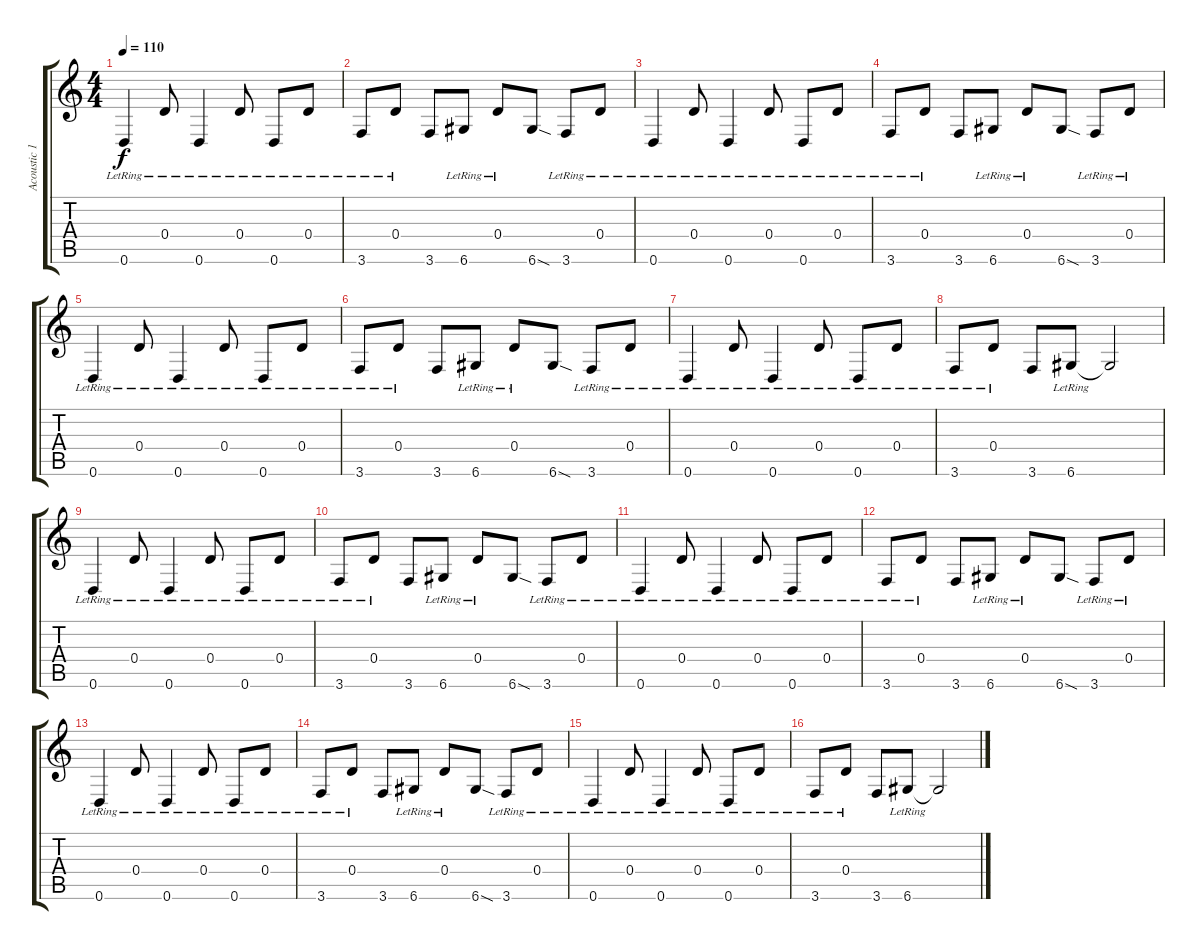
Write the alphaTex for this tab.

\track ("Acoustic 1" "Acoustic 1") {instrument acousticguitarsteel}
\staff {score tabs}
\tuning (E4 B3 G3 D3 A2 D2) {hide}
\ts (4 4)
\tempo 110
\clef g2
\ks c
0.6{lr}.4{dy f} 0.4{lr}.8 0.6{lr}.4 0.4{lr}.8 0.6{lr}.8 0.4{lr}.8 |
3.6{lr}.8 0.4{lr}.8 3.6.8 6.6{lr}.8 0.4{lr}.8 6.6{sod}.8 3.6{lr}.8 0.4{lr}.8 |
0.6{lr}.4 0.4{lr}.8 0.6{lr}.4 0.4{lr}.8 0.6{lr}.8 0.4{lr}.8 |
3.6{lr}.8 0.4{lr}.8 3.6.8 6.6{lr}.8 0.4{lr}.8 6.6{sod}.8 3.6{lr}.8 0.4{lr}.8 |
0.6{lr}.4 0.4{lr}.8 0.6{lr}.4 0.4{lr}.8 0.6{lr}.8 0.4{lr}.8 |
3.6{lr}.8 0.4{lr}.8 3.6.8 6.6{lr}.8 0.4{lr}.8 6.6{sod}.8 3.6{lr}.8 0.4{lr}.8 |
0.6{lr}.4 0.4{lr}.8 0.6{lr}.4 0.4{lr}.8 0.6{lr}.8 0.4{lr}.8 |
3.6{lr}.8 0.4{lr}.8 3.6.8 6.6{lr}.8 6.6{t}.2 |
0.6{lr}.4 0.4{lr}.8 0.6{lr}.4 0.4{lr}.8 0.6{lr}.8 0.4{lr}.8 |
3.6{lr}.8 0.4{lr}.8 3.6.8 6.6{lr}.8 0.4{lr}.8 6.6{sod}.8 3.6{lr}.8 0.4{lr}.8 |
0.6{lr}.4 0.4{lr}.8 0.6{lr}.4 0.4{lr}.8 0.6{lr}.8 0.4{lr}.8 |
3.6{lr}.8 0.4{lr}.8 3.6.8 6.6{lr}.8 0.4{lr}.8 6.6{sod}.8 3.6{lr}.8 0.4{lr}.8 |
0.6{lr}.4 0.4{lr}.8 0.6{lr}.4 0.4{lr}.8 0.6{lr}.8 0.4{lr}.8 |
3.6{lr}.8 0.4{lr}.8 3.6.8 6.6{lr}.8 0.4{lr}.8 6.6{sod}.8 3.6{lr}.8 0.4{lr}.8 |
0.6{lr}.4 0.4{lr}.8 0.6{lr}.4 0.4{lr}.8 0.6{lr}.8 0.4{lr}.8 |
3.6{lr}.8 0.4{lr}.8 3.6.8 6.6{lr}.8 6.6{t}.2
